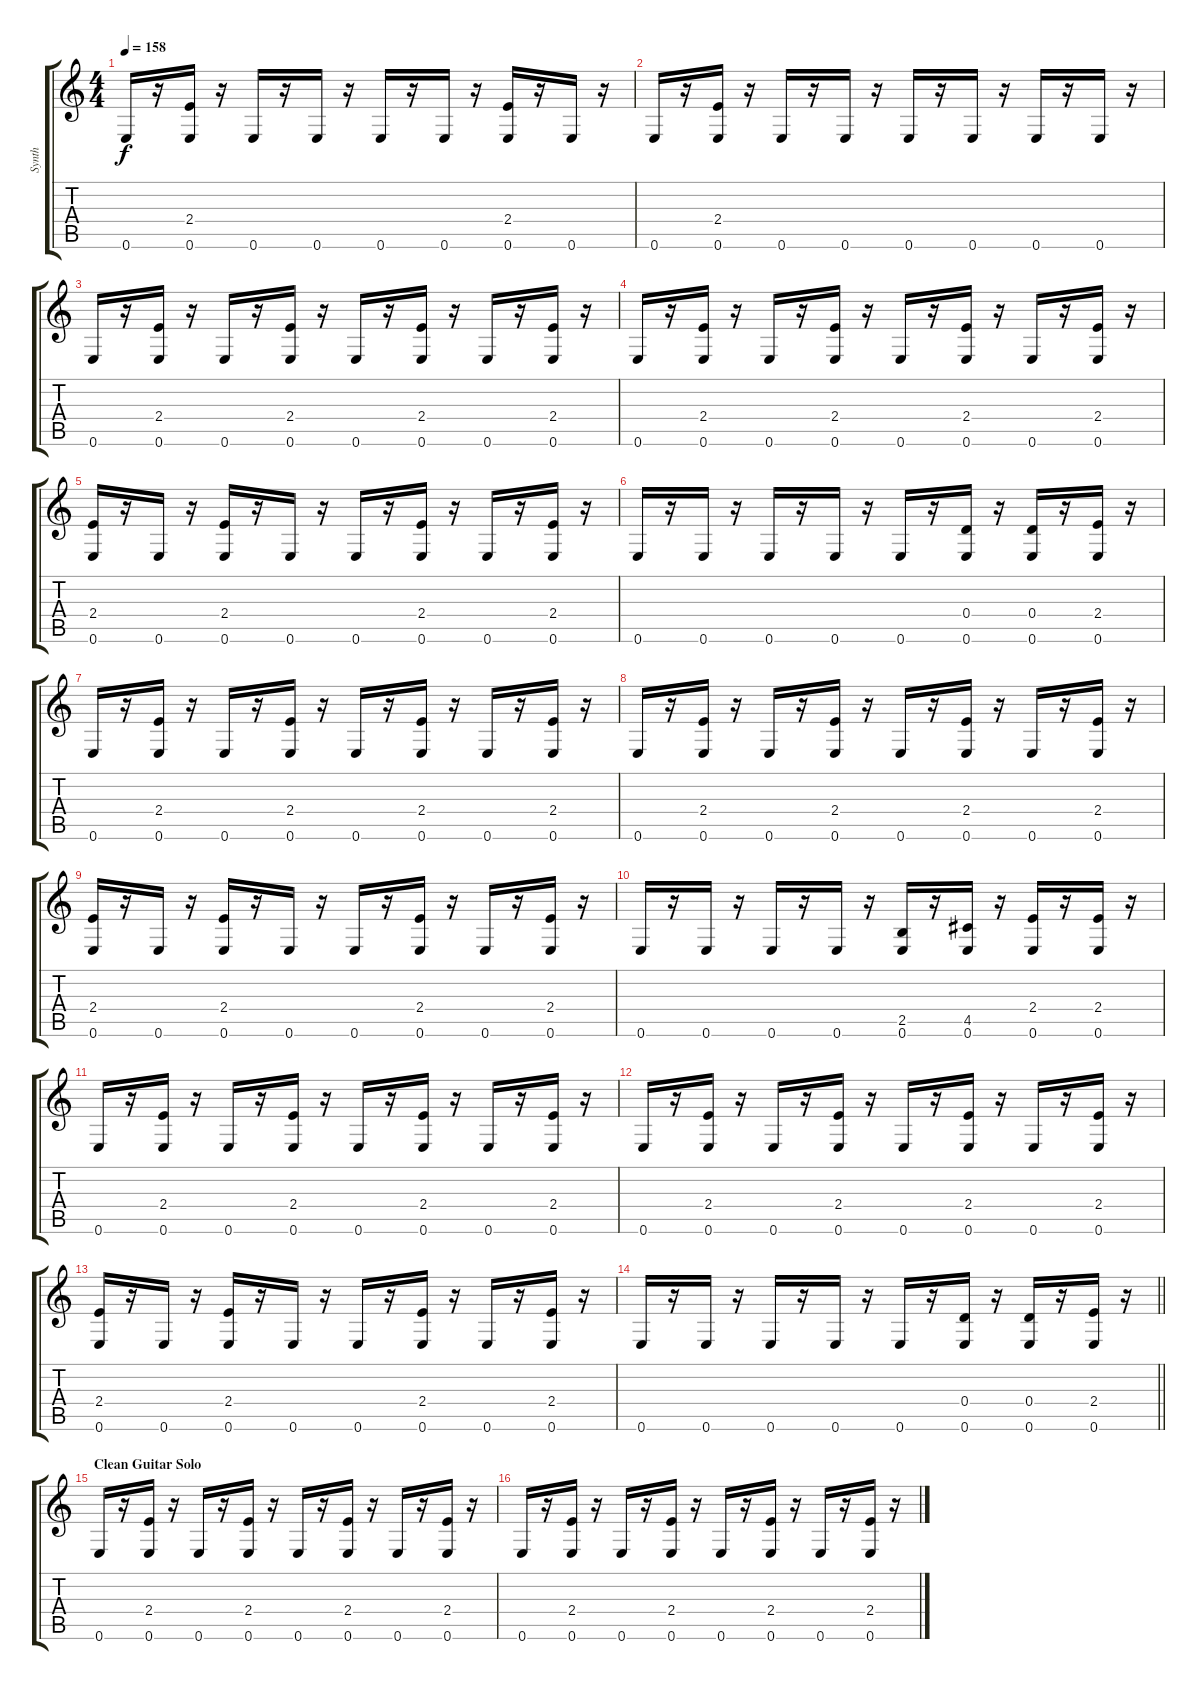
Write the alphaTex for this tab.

\track ("Synth" "Synth") {instrument synthbass1}
\staff {score tabs}
\tuning (E4 B3 G3 D3 A2 E2) {hide}
\ts (4 4)
\tempo 158
\clef g2
\ks c
0.6.16{dy f} r.16 (2.4 0.6).16 r.16 0.6.16 r.16 0.6.16 r.16 0.6.16 r.16 0.6.16 r.16 (2.4 0.6).16 r.16 0.6.16 r.16 |
0.6.16 r.16 (2.4 0.6).16 r.16 0.6.16 r.16 0.6.16 r.16 0.6.16 r.16 0.6.16 r.16 0.6.16 r.16 0.6.16 r.16 |
0.6.16 r.16 (2.4 0.6).16 r.16 0.6.16 r.16 (2.4 0.6).16 r.16 0.6.16 r.16 (2.4 0.6).16 r.16 0.6.16 r.16 (2.4 0.6).16 r.16 |
0.6.16 r.16 (2.4 0.6).16 r.16 0.6.16 r.16 (2.4 0.6).16 r.16 0.6.16 r.16 (2.4 0.6).16 r.16 0.6.16 r.16 (2.4 0.6).16 r.16 |
(2.4 0.6).16 r.16 0.6.16 r.16 (2.4 0.6).16 r.16 0.6.16 r.16 0.6.16 r.16 (2.4 0.6).16 r.16 0.6.16 r.16 (2.4 0.6).16 r.16 |
0.6.16 r.16 0.6.16 r.16 0.6.16 r.16 0.6.16 r.16 0.6.16 r.16 (0.4 0.6).16 r.16 (0.4 0.6).16 r.16 (2.4 0.6).16 r.16 |
0.6.16 r.16 (2.4 0.6).16 r.16 0.6.16 r.16 (2.4 0.6).16 r.16 0.6.16 r.16 (2.4 0.6).16 r.16 0.6.16 r.16 (2.4 0.6).16 r.16 |
0.6.16 r.16 (2.4 0.6).16 r.16 0.6.16 r.16 (2.4 0.6).16 r.16 0.6.16 r.16 (2.4 0.6).16 r.16 0.6.16 r.16 (2.4 0.6).16 r.16 |
(2.4 0.6).16 r.16 0.6.16 r.16 (2.4 0.6).16 r.16 0.6.16 r.16 0.6.16 r.16 (2.4 0.6).16 r.16 0.6.16 r.16 (2.4 0.6).16 r.16 |
0.6.16 r.16 0.6.16 r.16 0.6.16 r.16 0.6.16 r.16 (2.5 0.6).16 r.16 (4.5 0.6).16 r.16 (2.4 0.6).16 r.16 (2.4 0.6).16 r.16 |
0.6.16 r.16 (2.4 0.6).16 r.16 0.6.16 r.16 (2.4 0.6).16 r.16 0.6.16 r.16 (2.4 0.6).16 r.16 0.6.16 r.16 (2.4 0.6).16 r.16 |
0.6.16 r.16 (2.4 0.6).16 r.16 0.6.16 r.16 (2.4 0.6).16 r.16 0.6.16 r.16 (2.4 0.6).16 r.16 0.6.16 r.16 (2.4 0.6).16 r.16 |
(2.4 0.6).16 r.16 0.6.16 r.16 (2.4 0.6).16 r.16 0.6.16 r.16 0.6.16 r.16 (2.4 0.6).16 r.16 0.6.16 r.16 (2.4 0.6).16 r.16 |
\barLineRight lightlight
0.6.16 r.16 0.6.16 r.16 0.6.16 r.16 0.6.16 r.16 0.6.16 r.16 (0.4 0.6).16 r.16 (0.4 0.6).16 r.16 (2.4 0.6).16 r.16 |
\section ("" "Clean Guitar Solo")
0.6.16 r.16 (2.4 0.6).16 r.16 0.6.16 r.16 (2.4 0.6).16 r.16 0.6.16 r.16 (2.4 0.6).16 r.16 0.6.16 r.16 (2.4 0.6).16 r.16 |
0.6.16 r.16 (2.4 0.6).16 r.16 0.6.16 r.16 (2.4 0.6).16 r.16 0.6.16 r.16 (2.4 0.6).16 r.16 0.6.16 r.16 (2.4 0.6).16 r.16
